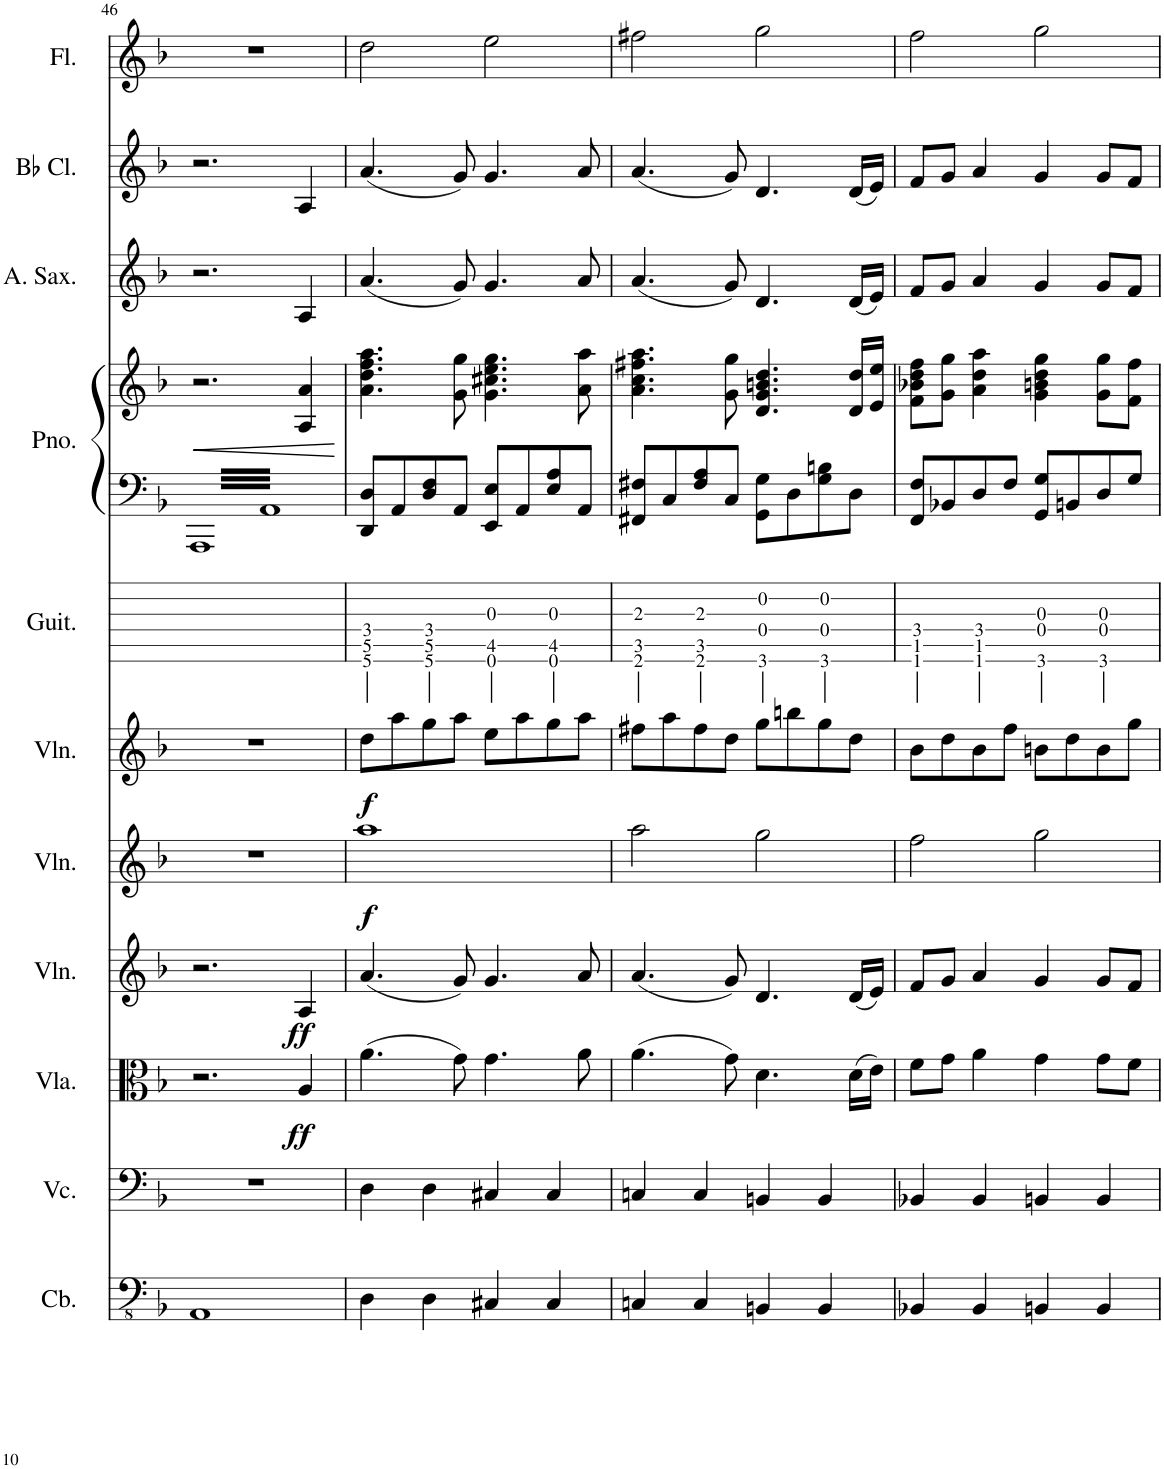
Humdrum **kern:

**kern	**kern	**kern	**dynam	**kern	**dynam	**kern	**dynam	**kern	**dynam	**kern	**kern	**kern	**dynam	**kern	**kern	**kern
*part11	*part10	*part9	*part9	*part8	*part8	*part7	*part7	*part6	*part6	*part5	*part4	*part4	*part4	*part3	*part2	*part1
*staff12	*staff11	*staff10	*staff10	*staff9	*staff9	*staff8	*staff8	*staff7	*staff7	*staff6	*staff5	*staff4	*staff4/5	*staff3	*staff2	*staff1
*I"Contrabass	*I"Violoncello	*I"Viola	*	*I"Violin	*	*I"Violin	*	*I"Violin	*	*I"Acoustic Guitar	*I"Piano	*	*	*I"Alto Saxophone	*I"Bb Clarinet	*I"Flute
*I'Cb.	*I'Vc.	*I'Vla.	*	*I'Vln.	*	*I'Vln.	*	*I'Vln.	*	*I'Guit.	*I'Pno.	*	*	*I'A. Sax.	*I'Bb Cl.	*I'Fl.
!!LO:PB:g=z
*clefFv4	*clefF4	*clefC3	*	*clefG2	*	*clefG2	*	*clefG2	*	*	*clefF4	*clefG2	*	*clefG2	*clefG2	*clefG2
*ITrd7c12	*	*	*	*	*	*	*	*	*	*	*	*	*	*ITrd5c9	*ITrd1c2	*
*k[b-]	*k[b-]	*k[b-]	*	*k[b-]	*	*k[b-]	*	*k[b-]	*	*k[b-]	*k[b-]	*k[b-]	*	*k[b-]	*k[b-]	*k[b-]
*M4/4	*M4/4	*M4/4	*	*M4/4	*	*M4/4	*	*M4/4	*	*M4/4	*M4/4	*M4/4	*	*M4/4	*M4/4	*M4/4
=46	=46	=46	=46	=46	=46	=46	=46	=46	=46	=46	=46	=46	=46	=46	=46	=46
!	!	!	!	!	!	!	!	!	!	!	!	!	!LO:HP:b	!	!	!
1AAA	1r	2.r	.	2.r	.	1r	.	1r	.	1r	3.AAA	2.r	<	2.r	2.r	1r
.	.	.	.	.	.	.	.	.	.	.	3.AA	.	.	.	.	.
!	!	!	!LO:DY:b	!	!LO:DY:b	!	!	!	!	!	!	!	!	!	!	!
.	.	4A/	ff	4A/	ff	.	.	.	.	.	.	4A/ 4a/	.	4A/	4A/	.
.	.	.	.	.	.	.	.	.	.	.	.	.	[	.	.	.
=47	=47	=47	=47	=47	=47	=47	=47	=47	=47	=47	=47	=47	=47	=47	=47	=47
!	!	!	!	!	!	!	!LO:DY:b	!	!LO:DY:b	!	!	!	!	!	!	!
4DD\	4D\	(4.a\	.	(4.a/	.	1aa	f	8dd\L	f	4AA\ 4D\ 4F\	8DD/ 8D/L	4.a\ 4.dd\ 4.ff\ 4.aa\	.	(4.a/	(4.a/	2dd\
.	.	.	.	.	.	.	.	8aa\	.	.	8AA/	.	.	.	.	.
4DD\	4D\	.	.	.	.	.	.	8gg\	.	4AA\ 4D\ 4F\	8D/ 8F/	.	.	.	.	.
.	.	8g\)	.	8g/)	.	.	.	8aa\J	.	.	8AA/J	8g\ 8gg\	.	8g/)	8g/)	.
4CC#X/	4C#X/	4.g\	.	4.g/	.	.	.	8ee\L	.	4EE\ 4C#X\ 4G\	8EE/ 8E/L	4.g\ 4.cc#X\ 4.ee\ 4.gg\	.	4.g/	4.g/	2ee\
.	.	.	.	.	.	.	.	8aa\	.	.	8AA/	.	.	.	.	.
4CC#/	4C#/	.	.	.	.	.	.	8gg\	.	4EE\ 4C#\ 4G\	8E/ 8A/	.	.	.	.	.
.	.	8a\	.	8a/	.	.	.	8aa\J	.	.	8AA/J	8a\ 8aa\	.	8a/	8a/	.
=48	=48	=48	=48	=48	=48	=48	=48	=48	=48	=48	=48	=48	=48	=48	=48	=48
4CCn/	4Cn/	(4.a\	.	(4.a/	.	2aa\	.	8ff#X\L	.	4FF#X\ 4C\ 4A\	8FF#X/ 8F#X/L	4.a\ 4.cc\ 4.ff#X\ 4.aa\	.	(4.a/	(4.a/	2ff#X\
.	.	.	.	.	.	.	.	8aa\	.	.	8C/	.	.	.	.	.
4CC/	4C/	.	.	.	.	.	.	8ff#\	.	4FF#\ 4C\ 4A\	8F#/ 8A/	.	.	.	.	.
.	.	8g\)	.	8g/)	.	.	.	8dd\J	.	.	8C/J	8g\ 8gg\	.	8g/)	8g/)	.
4BBBn/	4BBn/	4.d\	.	4.d/	.	2gg\	.	8gg\L	.	4GG\ 4D\ 4Bn\	8GG\ 8G\L	4.d/ 4.g/ 4.bn/ 4.dd/	.	4.d/	4.d/	2gg\
.	.	.	.	.	.	.	.	8bbn\	.	.	8D\	.	.	.	.	.
4BBB/	4BB/	.	.	.	.	.	.	8gg\	.	4GG\ 4D\ 4B\	8G\ 8Bn\	.	.	.	.	.
.	.	(16d\LL	.	(16d/LL	.	.	.	8dd\J	.	.	8D\J	16d/ 16dd/LL	.	(16d/LL	(16d/LL	.
.	.	16e\JJ)	.	16e/JJ)	.	.	.	.	.	.	.	16e/ 16ee/JJ	.	16e/JJ)	16e/JJ)	.
=49	=49	=49	=49	=49	=49	=49	=49	=49	=49	=49	=49	=49	=49	=49	=49	=49
4BBB-X/	4BB-X/	8f\L	.	8f/L	.	2ff\	.	8b-\L	.	4FF\ 4BB-\ 4F\	8FF/ 8F/L	8f\ 8b-X\ 8dd\ 8ff\L	.	8f/L	8f/L	2ff\
.	.	8g\J	.	8g/J	.	.	.	8dd\	.	.	8BB-X/	8g\ 8gg\J	.	8g/J	8g/J	.
4BBB-/	4BB-/	4a\	.	4a/	.	.	.	8b-\	.	4FF\ 4BB-\ 4F\	8D/	4a\ 4dd\ 4aa\	.	4a/	4a/	.
.	.	.	.	.	.	.	.	8ff\J	.	.	8F/J	.	.	.	.	.
4BBBn/	4BBn/	4g\	.	4g/	.	2gg\	.	8bn\L	.	4GG\ 4D\ 4G\	8GG/ 8G/L	4g\ 4bn\ 4dd\ 4gg\	.	4g/	4g/	2gg\
.	.	.	.	.	.	.	.	8dd\	.	.	8BBn/	.	.	.	.	.
4BBB/	4BB/	8g\L	.	8g/L	.	.	.	8b\	.	4GG\ 4D\ 4G\	8D/	8g\ 8gg\L	.	8g/L	8g/L	.
.	.	8f\J	.	8f/J	.	.	.	8gg\J	.	.	8G/J	8f\ 8ff\J	.	8f/J	8f/J	.
=	=	=	=	=	=	=	=	=	=	=	=	=	=	=	=	=
*-	*-	*-	*-	*-	*-	*-	*-	*-	*-	*-	*-	*-	*-	*-	*-	*-
